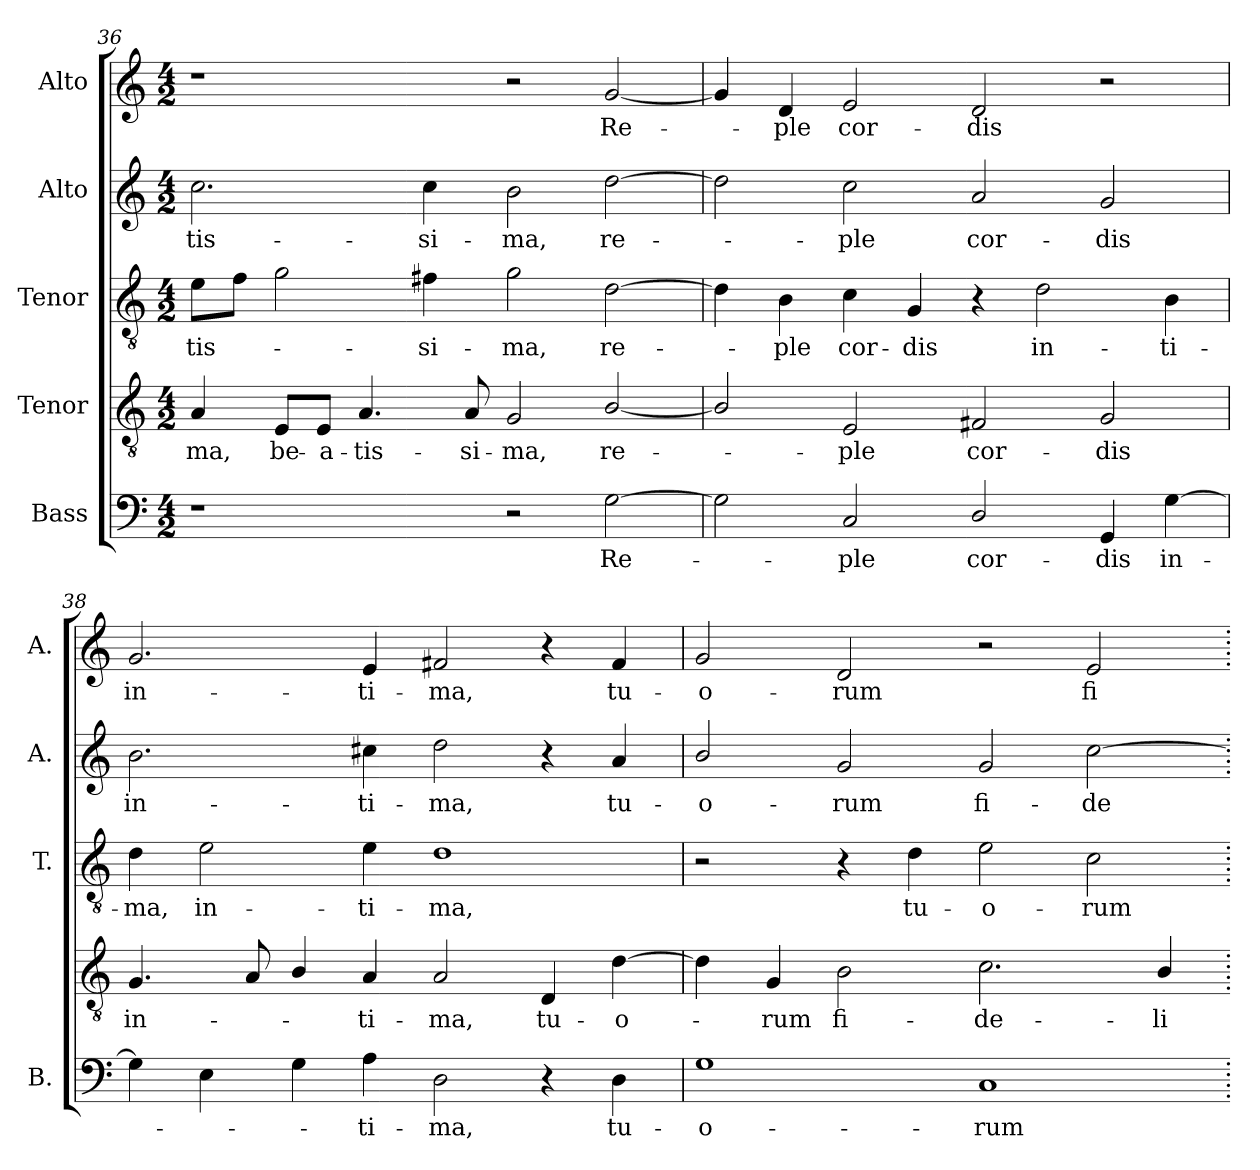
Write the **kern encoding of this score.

**kern	**text	**kern	**text	**kern	**text	**kern	**text	**kern	**text
*part5	*part5	*part4	*part4	*part3	*part3	*part2	*part2	*part1	*part1
*staff5	*staff5	*staff4	*staff4	*staff3	*staff3	*staff2	*staff2	*staff1	*staff1
*I"Bass	*	*I"Tenor	*	*I"Tenor	*	*I"Alto	*	*I"Alto	*
*I'B.	*	*	*	*I'T.	*	*I'A.	*	*I'A.	*
*clefF4	*	*clefGv2	*	*clefGv2	*	*clefG2	*	*clefG2	*
*	*	*ITrd7c12	*	*ITrd7c12	*	*	*	*	*
*k[]	*	*k[]	*	*k[]	*	*k[]	*	*k[]	*
*C:	*	*C:	*	*C:	*	*C:	*	*C:	*
*M4/2	*	*M4/2	*	*M4/2	*	*M4/2	*	*M4/2	*
=36	=36	=36	=36	=36	=36	=36	=36	=36	=36
!	!	!	!LO:LY:b:color=#000000	!	!	!	!	!	!
!	!	!	!	!	!LO:LY:b:color=#000000	!	!	!	!
!	!	!	!	!	!	!	!LO:LY:b:color=#000000	!	!
1r	.	4AAi/	-ma,	8Ei\L	-tis-	2.cci\	-tis-	1r	.
.	.	.	.	8Fi\J	.	.	.	.	.
!	!	!	!LO:LY:b:color=#000000	!	!	!	!	!	!
.	.	8EEi/L	be-	2Gi\	.	.	.	.	.
!	!	!	!LO:LY:b:color=#000000	!	!	!	!	!	!
.	.	8EEi/J	-a-	.	.	.	.	.	.
!	!	!	!LO:LY:b:color=#000000	!	!	!	!	!	!
.	.	4.AAi/	-tis-	.	.	.	.	.	.
!	!	!	!	!	!LO:LY:b:color=#000000	!	!	!	!
!	!	!	!	!	!	!	!LO:LY:b:color=#000000	!	!
.	.	.	.	4F#Xi\	-si-	4cci\	-si-	.	.
!	!	!	!LO:LY:b:color=#000000	!	!	!	!	!	!
.	.	8AAi/	-si-	.	.	.	.	.	.
!	!	!	!LO:LY:b:color=#000000	!	!	!	!	!	!
!	!	!	!	!	!LO:LY:b:color=#000000	!	!	!	!
!	!	!	!	!	!	!	!LO:LY:b:color=#000000	!	!
2r	.	2GGi/	-ma,	2Gi\	-ma,	2bi\	-ma,	2r	.
!	!LO:LY:b:color=#000000	!	!	!	!	!	!	!	!
!	!	!	!LO:LY:b:color=#000000	!	!	!	!	!	!
!	!	!	!	!	!LO:LY:b:color=#000000	!	!	!	!
!	!	!	!	!	!	!	!LO:LY:b:color=#000000	!	!
!	!	!	!	!	!	!	!	!	!LO:LY:b:color=#000000
[2Gi\	Re-	[2BBi/	re-	[2Di\	re-	[2ddi\	re-	[2gi/	Re-
=37	=37	=37	=37	=37	=37	=37	=37	=37	=37
2Gi\]	.	2BBi/]	.	4Di\]	.	2ddi\]	.	4gi/]	.
!	!	!	!	!	!LO:LY:b:color=#000000	!	!	!	!
!	!	!	!	!	!	!	!	!	!LO:LY:b:color=#000000
.	.	.	.	4BBi\	-ple	.	.	4di/	-ple
!	!LO:LY:b:color=#000000	!	!	!	!	!	!	!	!
!	!	!	!LO:LY:b:color=#000000	!	!	!	!	!	!
!	!	!	!	!	!LO:LY:b:color=#000000	!	!	!	!
!	!	!	!	!	!	!	!LO:LY:b:color=#000000	!	!
!	!	!	!	!	!	!	!	!	!LO:LY:b:color=#000000
2Ci/	-ple	2EEi/	-ple	4Ci\	cor-	2cci\	-ple	2ei/	cor-
!	!	!	!	!	!LO:LY:b:color=#000000	!	!	!	!
.	.	.	.	4GGi/	-dis	.	.	.	.
!	!LO:LY:b:color=#000000	!	!	!	!	!	!	!	!
!	!	!	!LO:LY:b:color=#000000	!	!	!	!	!	!
!	!	!	!	!	!	!	!LO:LY:b:color=#000000	!	!
!	!	!	!	!	!	!	!	!	!LO:LY:b:color=#000000
2Di/	cor-	2FF#Xi/	cor-	4r	.	2ai/	cor-	2di/	-dis
!	!	!	!	!	!LO:LY:b:color=#000000	!	!	!	!
.	.	.	.	2Di\	in-	.	.	.	.
!	!LO:LY:b:color=#000000	!	!	!	!	!	!	!	!
!	!	!	!LO:LY:b:color=#000000	!	!	!	!	!	!
!	!	!	!	!	!	!	!LO:LY:b:color=#000000	!	!
4GGi/	-dis	2GGi/	-dis	.	.	2gi/	-dis	2r	.
!	!LO:LY:b:color=#000000	!	!	!	!	!	!	!	!
!	!	!	!	!	!LO:LY:b:color=#000000	!	!	!	!
[4Gi\	in-	.	.	4BBi\	-ti-	.	.	.	.
!!LO:PB:g=z
=38	=38	=38	=38	=38	=38	=38	=38	=38	=38
!	!	!	!LO:LY:b:color=#000000	!	!	!	!	!	!
!	!	!	!	!	!LO:LY:b:color=#000000	!	!	!	!
!	!	!	!	!	!	!	!LO:LY:b:color=#000000	!	!
!	!	!	!	!	!	!	!	!	!LO:LY:b:color=#000000
4Gi\]	.	4.GGi/	in-	4Di\	-ma,	2.bi\	in-	2.gi/	in-
!	!	!	!	!	!LO:LY:b:color=#000000	!	!	!	!
4Ei\	.	.	.	2Ei\	in-	.	.	.	.
.	.	8AAi/	.	.	.	.	.	.	.
4Gi\	.	4BBi/	.	.	.	.	.	.	.
!	!LO:LY:b:color=#000000	!	!	!	!	!	!	!	!
!	!	!	!LO:LY:b:color=#000000	!	!	!	!	!	!
!	!	!	!	!	!LO:LY:b:color=#000000	!	!	!	!
!	!	!	!	!	!	!	!LO:LY:b:color=#000000	!	!
!	!	!	!	!	!	!	!	!	!LO:LY:b:color=#000000
4Ai\	-ti-	4AAi/	-ti-	4Ei\	-ti-	4cc#Xi\	-ti-	4ei/	-ti-
!	!LO:LY:b:color=#000000	!	!	!	!	!	!	!	!
!	!	!	!LO:LY:b:color=#000000	!	!	!	!	!	!
!	!	!	!	!	!LO:LY:b:color=#000000	!	!	!	!
!	!	!	!	!	!	!	!LO:LY:b:color=#000000	!	!
!	!	!	!	!	!	!	!	!	!LO:LY:b:color=#000000
2Di\	-ma,	2AAi/	-ma,	1Di	-ma,	2ddi\	-ma,	2f#Xi/	-ma,
!	!	!	!LO:LY:b:color=#000000	!	!	!	!	!	!
4r	.	4DDi/	tu-	.	.	4r	.	4r	.
!	!LO:LY:b:color=#000000	!	!	!	!	!	!	!	!
!	!	!	!LO:LY:b:color=#000000	!	!	!	!	!	!
!	!	!	!	!	!	!	!LO:LY:b:color=#000000	!	!
!	!	!	!	!	!	!	!	!	!LO:LY:b:color=#000000
4Di\	tu-	[4Di\	-o-	.	.	4ai/	tu-	4f#i/	tu-
=39	=39	=39	=39	=39	=39	=39	=39	=39	=39
!	!LO:LY:b:color=#000000	!	!	!	!	!	!	!	!
!	!	!	!	!	!	!	!LO:LY:b:color=#000000	!	!
!	!	!	!	!	!	!	!	!	!LO:LY:b:color=#000000
1Gi	-o-	4Di\]	.	2r	.	2bi/	-o-	2gi/	-o-
!	!	!	!LO:LY:b:color=#000000	!	!	!	!	!	!
.	.	4GGi/	-rum	.	.	.	.	.	.
!	!	!	!LO:LY:b:color=#000000	!	!	!	!	!	!
!	!	!	!	!	!	!	!LO:LY:b:color=#000000	!	!
!	!	!	!	!	!	!	!	!	!LO:LY:b:color=#000000
.	.	2BBi\	fi-	4r	.	2gi/	-rum	2di/	-rum
!	!	!	!	!	!LO:LY:b:color=#000000	!	!	!	!
.	.	.	.	4Di\	tu-	.	.	.	.
!	!LO:LY:b:color=#000000	!	!	!	!	!	!	!	!
!	!	!	!LO:LY:b:color=#000000	!	!	!	!	!	!
!	!	!	!	!	!LO:LY:b:color=#000000	!	!	!	!
!	!	!	!	!	!	!	!LO:LY:b:color=#000000	!	!
1Ci	-rum	2.Ci\	-de-	2Ei\	-o-	2gi/	fi-	2r	.
!	!	!	!	!	!LO:LY:b:color=#000000	!	!	!	!
!	!	!	!	!	!	!	!LO:LY:b:color=#000000	!	!
!	!	!	!	!	!	!	!	!	!LO:LY:b:color=#000000
.	.	.	.	2Ci\	-rum	[2cci\	-de-	2ei/	fi-
!	!	!	!LO:LY:b:color=#000000	!	!	!	!	!	!
.	.	4BBi/	-li-	.	.	.	.	.	.
=.	=.	=.	=.	=.	=.	=.	=.	=.	=.
*-	*-	*-	*-	*-	*-	*-	*-	*-	*-
